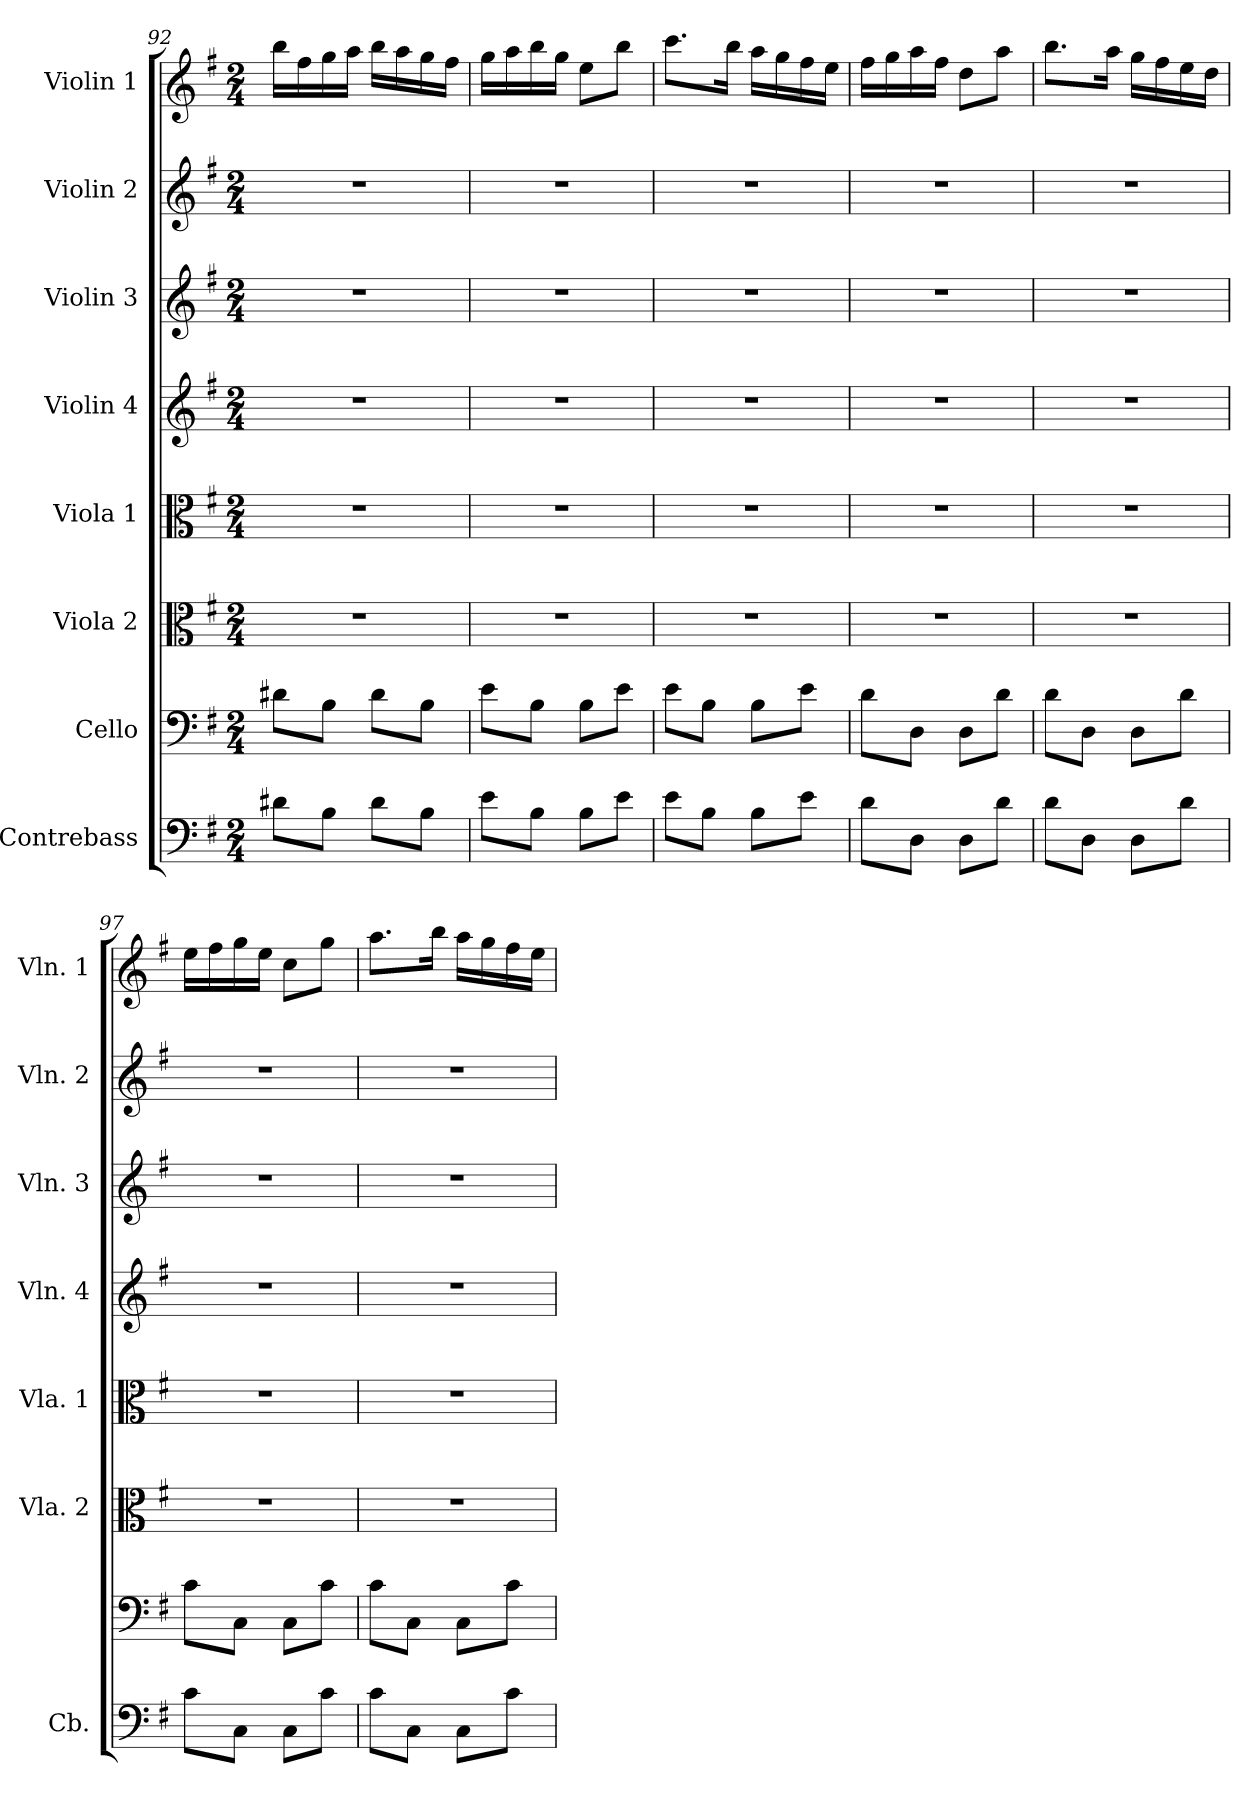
**kern	**kern	**kern	**kern	**kern	**kern	**kern	**kern
*part8	*part7	*part6	*part5	*part4	*part3	*part2	*part1
*staff8	*staff7	*staff6	*staff5	*staff4	*staff3	*staff2	*staff1
*I"Contrebass	*I"Cello	*I"Viola 2	*I"Viola 1	*I"Violin 4	*I"Violin 3	*I"Violin 2	*I"Violin 1
*I'Cb.	*	*I'Vla. 2	*I'Vla. 1	*I'Vln. 4	*I'Vln. 3	*I'Vln. 2	*I'Vln. 1
*clefF4	*clefF4	*clefC3	*clefC3	*clefG2	*clefG2	*clefG2	*clefG2
*ITrd7c12	*	*	*	*	*	*	*
*k[f#]	*k[f#]	*k[f#]	*k[f#]	*k[f#]	*k[f#]	*k[f#]	*k[f#]
*M2/4	*M2/4	*M2/4	*M2/4	*M2/4	*M2/4	*M2/4	*M2/4
=92	=92	=92	=92	=92	=92	=92	=92
8D#X\L	8d#X\L	2r	2r	2r	2r	2r	16bb\LL
.	.	.	.	.	.	.	16ff#\
8BB\J	8B\J	.	.	.	.	.	16gg\
.	.	.	.	.	.	.	16aa\JJ
8D#\L	8d#\L	.	.	.	.	.	16bb\LL
.	.	.	.	.	.	.	16aa\
8BB\J	8B\J	.	.	.	.	.	16gg\
.	.	.	.	.	.	.	16ff#\JJ
!!LO:PB:g=z
=93	=93	=93	=93	=93	=93	=93	=93
8E\L	8e\L	2r	2r	2r	2r	2r	16gg\LL
.	.	.	.	.	.	.	16aa\
8BB\J	8B\J	.	.	.	.	.	16bb\
.	.	.	.	.	.	.	16gg\JJ
8BB\L	8B\L	.	.	.	.	.	8ee\L
8E\J	8e\J	.	.	.	.	.	8bb\J
=94	=94	=94	=94	=94	=94	=94	=94
8E\L	8e\L	2r	2r	2r	2r	2r	8.ccc\L
8BB\J	8B\J	.	.	.	.	.	.
.	.	.	.	.	.	.	16bb\Jk
8BB\L	8B\L	.	.	.	.	.	16aa\LL
.	.	.	.	.	.	.	16gg\
8E\J	8e\J	.	.	.	.	.	16ff#\
.	.	.	.	.	.	.	16ee\JJ
=95	=95	=95	=95	=95	=95	=95	=95
8D\L	8d\L	2r	2r	2r	2r	2r	16ff#\LL
.	.	.	.	.	.	.	16gg\
8DD\J	8D\J	.	.	.	.	.	16aa\
.	.	.	.	.	.	.	16ff#\JJ
8DD\L	8D\L	.	.	.	.	.	8dd\L
8D\J	8d\J	.	.	.	.	.	8aa\J
=96	=96	=96	=96	=96	=96	=96	=96
8D\L	8d\L	2r	2r	2r	2r	2r	8.bb\L
8DD\J	8D\J	.	.	.	.	.	.
.	.	.	.	.	.	.	16aa\Jk
8DD\L	8D\L	.	.	.	.	.	16gg\LL
.	.	.	.	.	.	.	16ff#\
8D\J	8d\J	.	.	.	.	.	16ee\
.	.	.	.	.	.	.	16dd\JJ
=97	=97	=97	=97	=97	=97	=97	=97
8C\L	8c\L	2r	2r	2r	2r	2r	16ee\LL
.	.	.	.	.	.	.	16ff#\
8CC\J	8C\J	.	.	.	.	.	16gg\
.	.	.	.	.	.	.	16ee\JJ
8CC\L	8C\L	.	.	.	.	.	8cc\L
8C\J	8c\J	.	.	.	.	.	8gg\J
=98	=98	=98	=98	=98	=98	=98	=98
8C\L	8c\L	2r	2r	2r	2r	2r	8.aa\L
8CC\J	8C\J	.	.	.	.	.	.
.	.	.	.	.	.	.	16bb\Jk
8CC\L	8C\L	.	.	.	.	.	16aa\LL
.	.	.	.	.	.	.	16gg\
8C\J	8c\J	.	.	.	.	.	16ff#\
.	.	.	.	.	.	.	16ee\JJ
=	=	=	=	=	=	=	=
*-	*-	*-	*-	*-	*-	*-	*-
